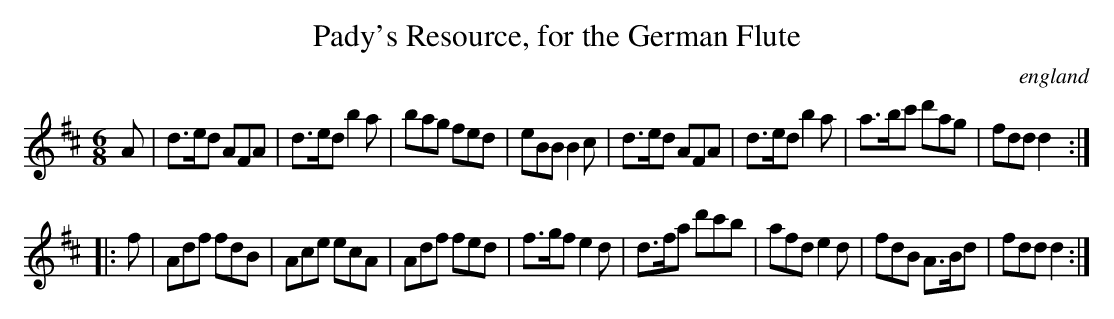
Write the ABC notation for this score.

X:1
T:Pady's Resource, for the German Flute
O:england
M:6/8
K:D
A|\
d>ed AFA| d>ed b2a| bag fed|eBB B2c|\
d>ed AFA| d>ed b2a| a>bc' d'ag| fdd d2::
f|\
Adf fdB| Ace ecA| Adf fed| f>gf ""e2d|\
d>fa d'c'b| afd e2d| fdB A>Bd| fdd d2:|
